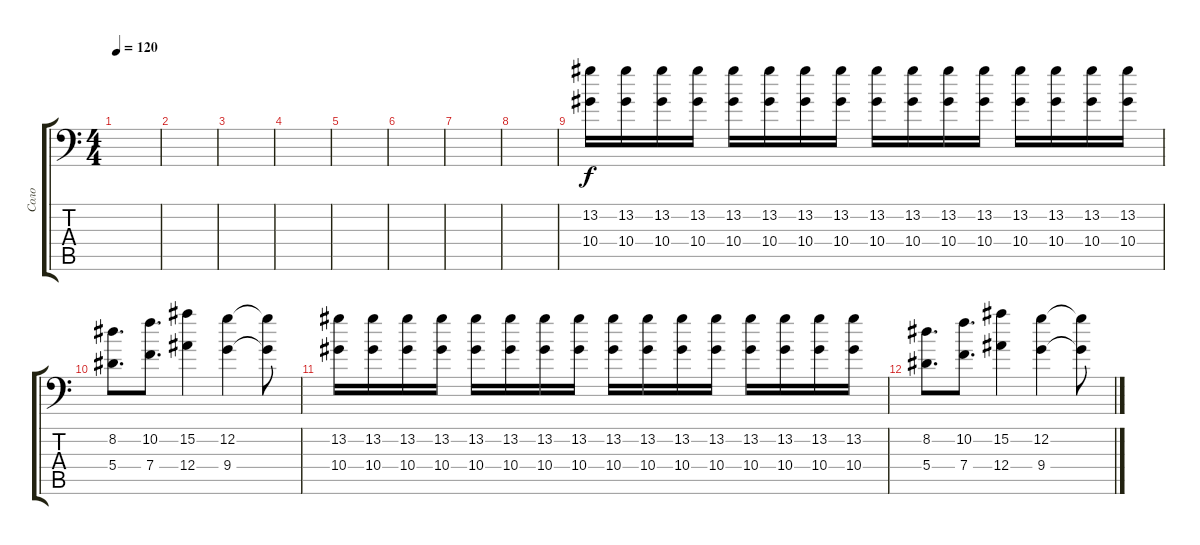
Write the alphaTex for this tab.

\track ("Соло" "Соло") {instrument distortionguitar}
\staff {score tabs}
\tuning (C4 G3 Eb3 Bb2 F2 Bb1) {hide}
\ts (4 4)
\tempo 120
\clef f4
\ks c
|
|
|
|
|
|
|
|
(13.2 10.4).16{volume 8} (13.2 10.4).16 (13.2 10.4).16 (13.2 10.4).16 (13.2 10.4).16 (13.2 10.4).16 (13.2 10.4).16 (13.2 10.4).16 (13.2 10.4).16 (13.2 10.4).16 (13.2 10.4).16 (13.2 10.4).16 (13.2 10.4).16 (13.2 10.4).16 (13.2 10.4).16 (13.2 10.4).16 |
(8.2 5.4).8{d} (10.2 7.4).8{d} (15.2 12.4).4 (12.2 9.4).4 (12.2{t} 9.4{t}).8 |
(13.2 10.4).16 (13.2 10.4).16 (13.2 10.4).16 (13.2 10.4).16 (13.2 10.4).16 (13.2 10.4).16 (13.2 10.4).16 (13.2 10.4).16 (13.2 10.4).16 (13.2 10.4).16 (13.2 10.4).16 (13.2 10.4).16 (13.2 10.4).16 (13.2 10.4).16 (13.2 10.4).16 (13.2 10.4).16 |
(8.2 5.4).8{d} (10.2 7.4).8{d} (15.2 12.4).4 (12.2 9.4).4 (12.2{t} 9.4{t}).8
